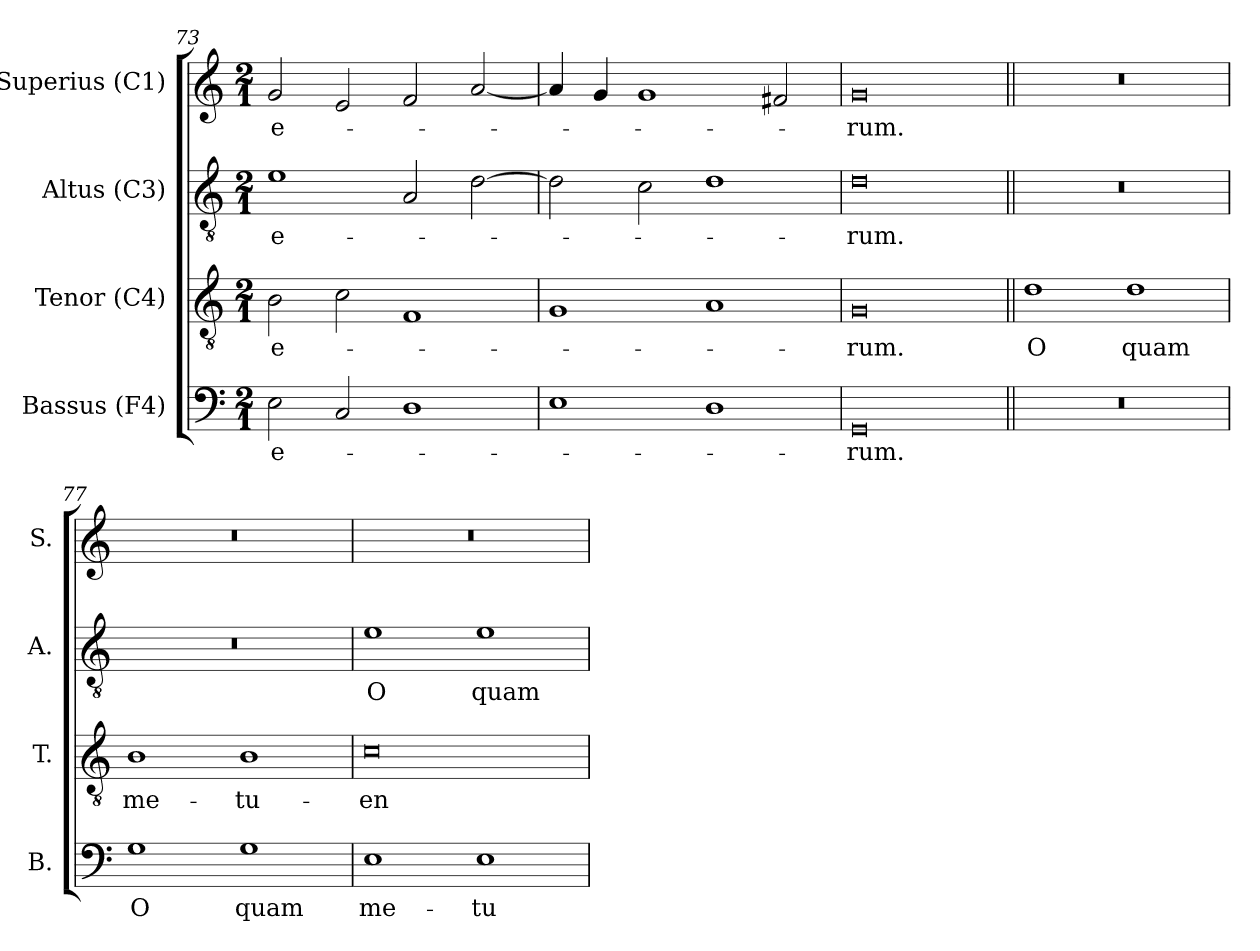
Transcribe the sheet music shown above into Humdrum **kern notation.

**kern	**text	**kern	**text	**kern	**text	**kern	**text
*part4	*part4	*part3	*part3	*part2	*part2	*part1	*part1
*staff4	*staff4	*staff3	*staff3	*staff2	*staff2	*staff1	*staff1
*I"Bassus (F4)	*	*I"Tenor (C4)	*	*I"Altus (C3)	*	*I"Superius (C1)	*
*I'B.	*	*I'T.	*	*I'A.	*	*I'S.	*
!!LO:LB:g=z
*clefF4	*	*clefGv2	*	*clefGv2	*	*clefG2	*
*	*	*ITrd7c12	*	*ITrd7c12	*	*	*
*k[]	*	*k[]	*	*k[]	*	*k[]	*
*C:	*	*C:	*	*C:	*	*C:	*
*M2/1	*	*M2/1	*	*M2/1	*	*M2/1	*
=73	=73	=73	=73	=73	=73	=73	=73
!	!LO:LY:b:color=#000000	!	!	!	!	!	!
!	!	!	!LO:LY:b:color=#000000	!	!	!	!
!	!	!	!	!	!LO:LY:b:color=#000000	!	!
!	!	!	!	!	!	!	!LO:LY:b:color=#000000
2Ei\	-e-	2BBi\	-e-	1Ei	-e-	2gi/	-e-
2Ci/	.	2Ci\	.	.	.	2ei/	.
1Di	.	1FFi	.	2AAi/	.	2fi/	.
.	.	.	.	[2Di\	.	[2ai/	.
=74	=74	=74	=74	=74	=74	=74	=74
1Ei	.	1GGi	.	2Di\]	.	4ai/]	.
.	.	.	.	.	.	4gi/	.
.	.	.	.	2Ci\	.	1gi	.
1Di	.	1AAi	.	1Di	.	.	.
.	.	.	.	.	.	2f#i/	.
=75	=75	=75	=75	=75	=75	=75	=75
!	!LO:LY:b:color=#000000	!	!	!	!	!	!
!	!	!	!LO:LY:b:color=#000000	!	!	!	!
!	!	!	!	!	!LO:LY:b:color=#000000	!	!
!	!	!	!	!	!	!	!LO:LY:b:color=#000000
0GGi	-rum.	0GGi	-rum.	0Di	-rum.	0gi	-rum.
!!LO:LB:g=z
=76||	=76||	=76||	=76||	=76||	=76||	=76||	=76||
!LO:N:vis=1	!	!	!	!	!	!	!
!	!	!	!LO:LY:b:color=#000000	!LO:N:vis=1	!	!LO:N:vis=1	!
0r	.	1Di	O	0r	.	0r	.
!	!	!	!LO:LY:b:color=#000000	!	!	!	!
.	.	1Di	quam	.	.	.	.
=77	=77	=77	=77	=77	=77	=77	=77
!	!LO:LY:b:color=#000000	!	!	!	!	!	!
!	!	!	!LO:LY:b:color=#000000	!LO:N:vis=1	!	!LO:N:vis=1	!
1Gi	O	1BBi	me-	0r	.	0r	.
!	!LO:LY:b:color=#000000	!	!	!	!	!	!
!	!	!	!LO:LY:b:color=#000000	!	!	!	!
1Gi	quam	1BBi	-tu-	.	.	.	.
=78	=78	=78	=78	=78	=78	=78	=78
!	!LO:LY:b:color=#000000	!	!	!	!	!	!
!	!	!	!LO:LY:b:color=#000000	!	!	!	!
!	!	!	!	!	!LO:LY:b:color=#000000	!LO:N:vis=1	!
1Ei	me-	0Ci	-en-	1Ei	O	0r	.
!	!LO:LY:b:color=#000000	!	!	!	!	!	!
!	!	!	!	!	!LO:LY:b:color=#000000	!	!
1Ei	-tu-	.	.	1Ei	quam	.	.
=	=	=	=	=	=	=	=
*-	*-	*-	*-	*-	*-	*-	*-
